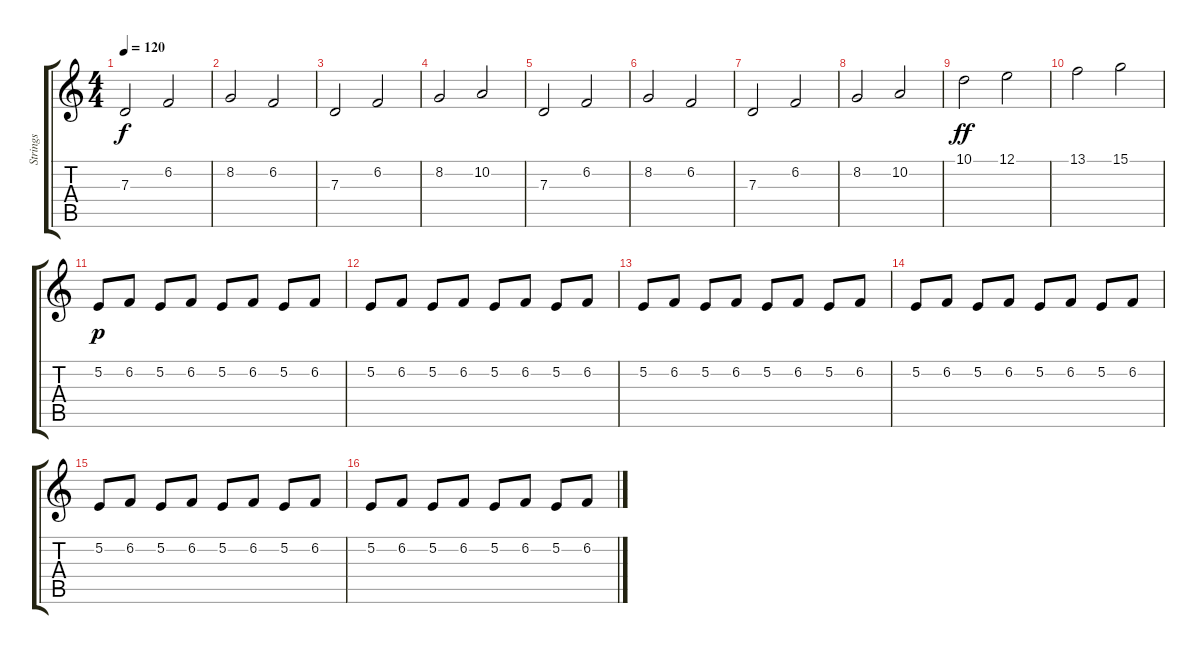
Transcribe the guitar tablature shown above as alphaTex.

\track ("Strings" "Strings") {instrument stringensemble1}
\staff {score tabs}
\tuning (E4 B3 G3 D3 A2 E2) {hide}
\ts (4 4)
\tempo 120
\clef g2
\ks c
7.3.2{dy f} 6.2.2 |
8.2.2 6.2.2 |
7.3.2 6.2.2 |
8.2.2 10.2.2 |
7.3.2 6.2.2 |
8.2.2 6.2.2 |
7.3.2 6.2.2 |
8.2.2 10.2.2 |
10.1.2{dy ff} 12.1.2 |
13.1.2 15.1.2 |
5.2.8{dy p} 6.2.8 5.2.8 6.2.8 5.2.8 6.2.8 5.2.8 6.2.8 |
5.2.8 6.2.8 5.2.8 6.2.8 5.2.8 6.2.8 5.2.8 6.2.8 |
5.2.8 6.2.8 5.2.8 6.2.8 5.2.8 6.2.8 5.2.8 6.2.8 |
5.2.8 6.2.8 5.2.8 6.2.8 5.2.8 6.2.8 5.2.8 6.2.8 |
5.2.8 6.2.8 5.2.8 6.2.8 5.2.8 6.2.8 5.2.8 6.2.8 |
5.2.8 6.2.8 5.2.8 6.2.8 5.2.8 6.2.8 5.2.8 6.2.8
